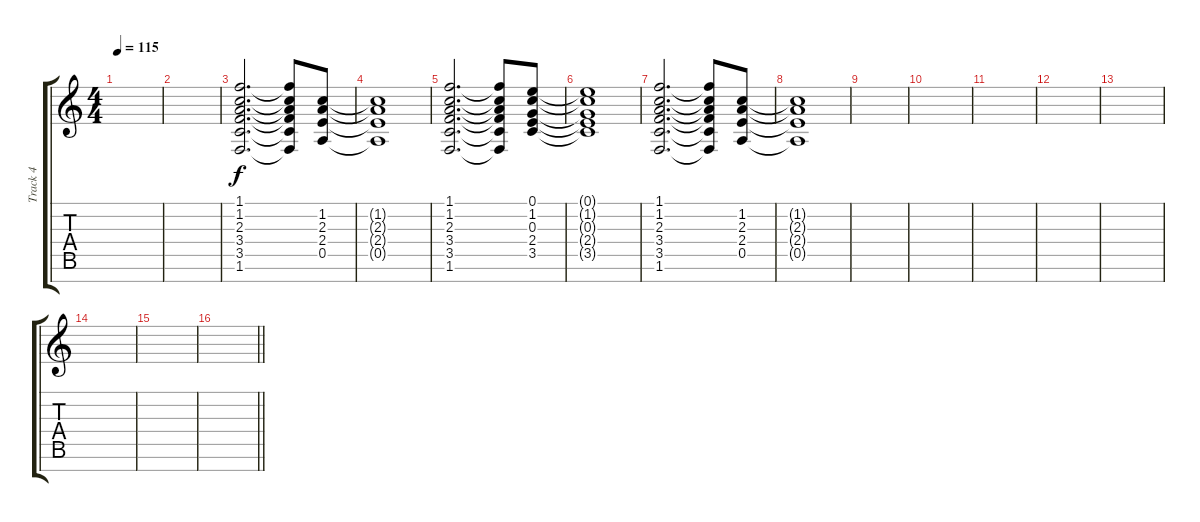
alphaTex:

\track ("Track 4" "Track 4") {instrument distortionguitar}
\staff {score tabs}
\tuning (E4 B3 G3 D3 A2 E2 B1) {hide}
\ts (4 4)
\tempo 115
\clef g2
\ks c
|
|
(1.1 1.2 2.3 3.4 3.5 1.6).2{d} (1.1{t} 1.2{t} 2.3{t} 3.4{t} 3.5{t} 1.6{t}).8 (1.2 2.3 2.4 0.5).8 |
(1.2{t} 2.3{t} 2.4{t} 0.5{t}).1 |
(1.1 1.2 2.3 3.4 3.5 1.6).2{d} (1.1{t} 1.2{t} 2.3{t} 3.4{t} 3.5{t} 1.6{t}).8 (0.1 1.2 0.3 2.4 3.5).8 |
(0.1{t} 1.2{t} 0.3{t} 2.4{t} 3.5{t}).1 |
(1.1 1.2 2.3 3.4 3.5 1.6).2{d} (1.1{t} 1.2{t} 2.3{t} 3.4{t} 3.5{t} 1.6{t}).8 (1.2 2.3 2.4 0.5).8 |
(1.2{t} 2.3{t} 2.4{t} 0.5{t}).1 |
|
|
|
|
|
|
|
\barLineRight lightlight
